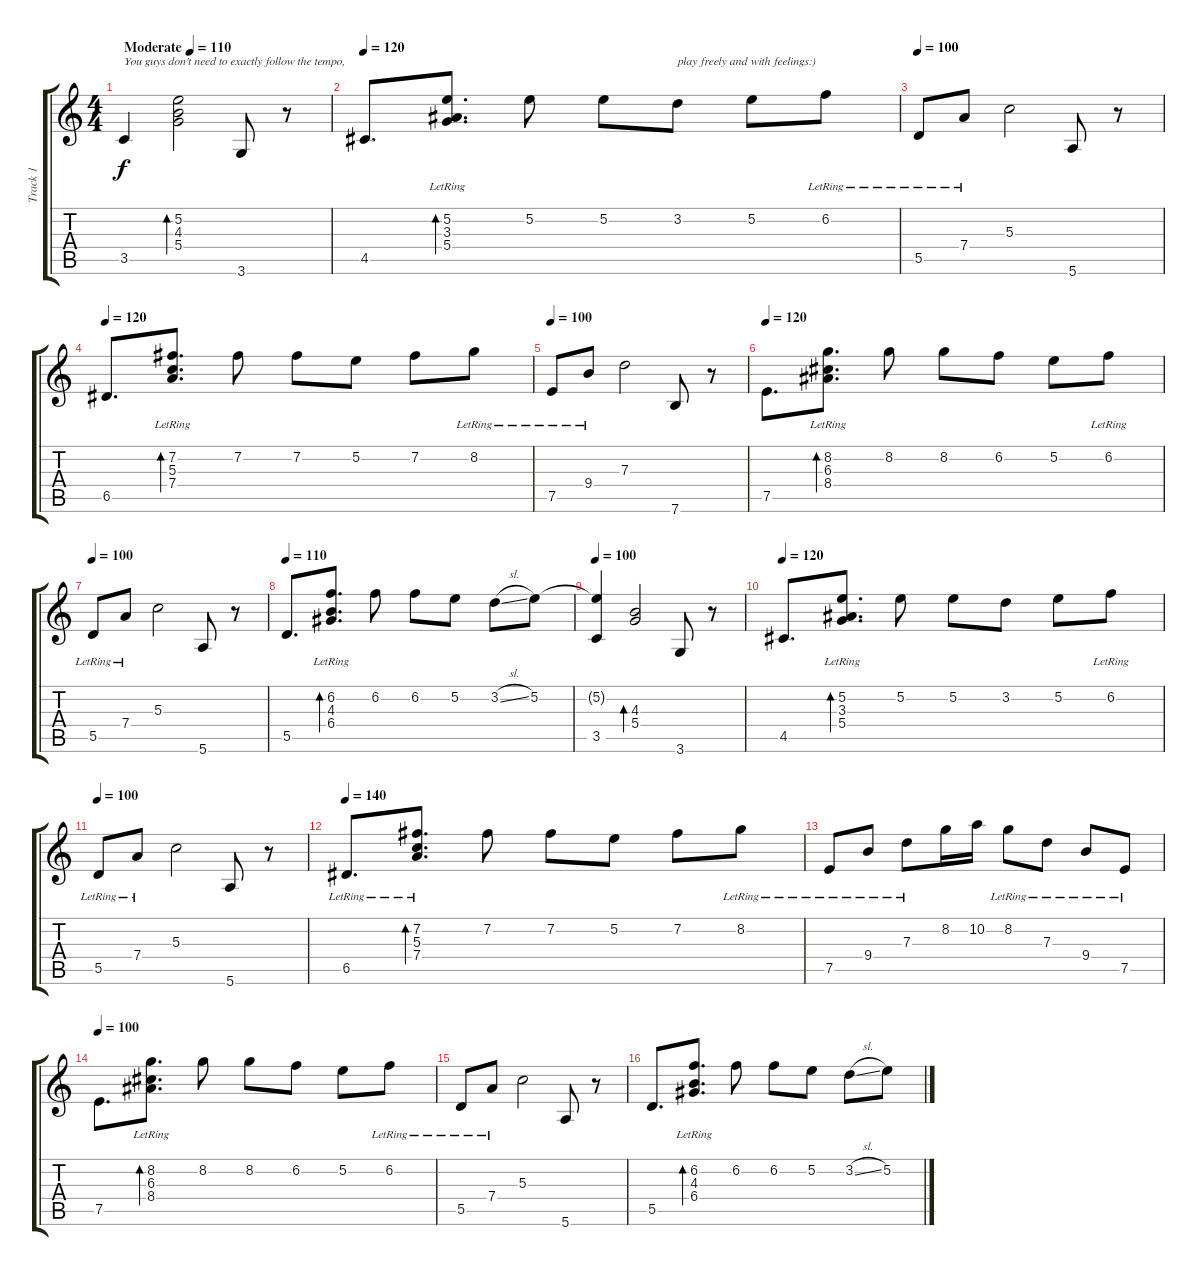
\track ("Track 1" "Track 1") {instrument acousticguitarsteel}
\staff {score tabs}
\tuning (E4 B3 G3 D3 A2 E2) {hide}
\ts (4 4)
\tempo (110 "Moderate")
\clef g2
\ks c
3.5.4{txt "You guys don't need to exactly follow the tempo," dy f instrument acousticguitarsteel} (5.2 4.3 5.4).2{bd 480} 3.6.8 r.8 |
\tempo 120
4.5.8{d} (5.2 3.3{lr} 5.4{lr}).8{d bd 480} 5.2.8 5.2.8 3.2.8{txt "play freely and with feelings:)"} 5.2.8 6.2{lr}.8 |
\tempo 100
5.5{lr}.8 7.4{lr}.8 5.3.2 5.6.8 r.8 |
\tempo 120
6.5.8{d} (7.2 5.3{lr} 7.4{lr}).8{d bd 480} 7.2.8 7.2.8 5.2.8 7.2.8 8.2{lr}.8 |
\tempo 100
7.5{lr}.8 9.4{lr}.8 7.3.2 7.6.8 r.8 |
\tempo 120
7.5.8{d} (8.2 6.3{lr} 8.4{lr}).8{d bd 480} 8.2.8 8.2.8 6.2.8 5.2.8 6.2{lr}.8 |
\tempo 100
5.5{lr}.8 7.4{lr}.8 5.3.2 5.6.8 r.8 |
\tempo 110
5.5.8{d} (6.2 4.3{lr} 6.4{lr}).8{d bd 480} 6.2.8 6.2.8 5.2.8 3.2{sl}.8 5.2.8 |
\tempo 100
(5.2{t} 3.5).4 (4.3 5.4).2{bd 480} 3.6.8 r.8 |
\tempo 120
4.5.8{d} (5.2 3.3{lr} 5.4{lr}).8{d bd 480} 5.2.8 5.2.8 3.2.8 5.2.8 6.2{lr}.8 |
\tempo 100
5.5{lr}.8 7.4{lr}.8 5.3.2 5.6.8 r.8 |
\tempo 140
6.5{lr}.8{d} (7.2 5.3{lr} 7.4{lr}).8{d bd 480} 7.2.8 7.2.8 5.2.8 7.2.8 8.2{lr}.8 |
7.5{lr}.8 9.4{lr}.8 7.3{lr}.8 8.2.16 10.2.16 8.2{lr}.8 7.3{lr}.8 9.4{lr}.8 7.5{lr}.8 |
\tempo 100
7.5.8{d} (8.2 6.3{lr} 8.4{lr}).8{d bd 480} 8.2.8 8.2.8 6.2.8 5.2.8 6.2{lr}.8 |
5.5{lr}.8 7.4{lr}.8 5.3.2 5.6.8 r.8 |
5.5.8{d} (6.2 4.3{lr} 6.4{lr}).8{d bd 480} 6.2.8 6.2.8 5.2.8 3.2{sl}.8 5.2.8
